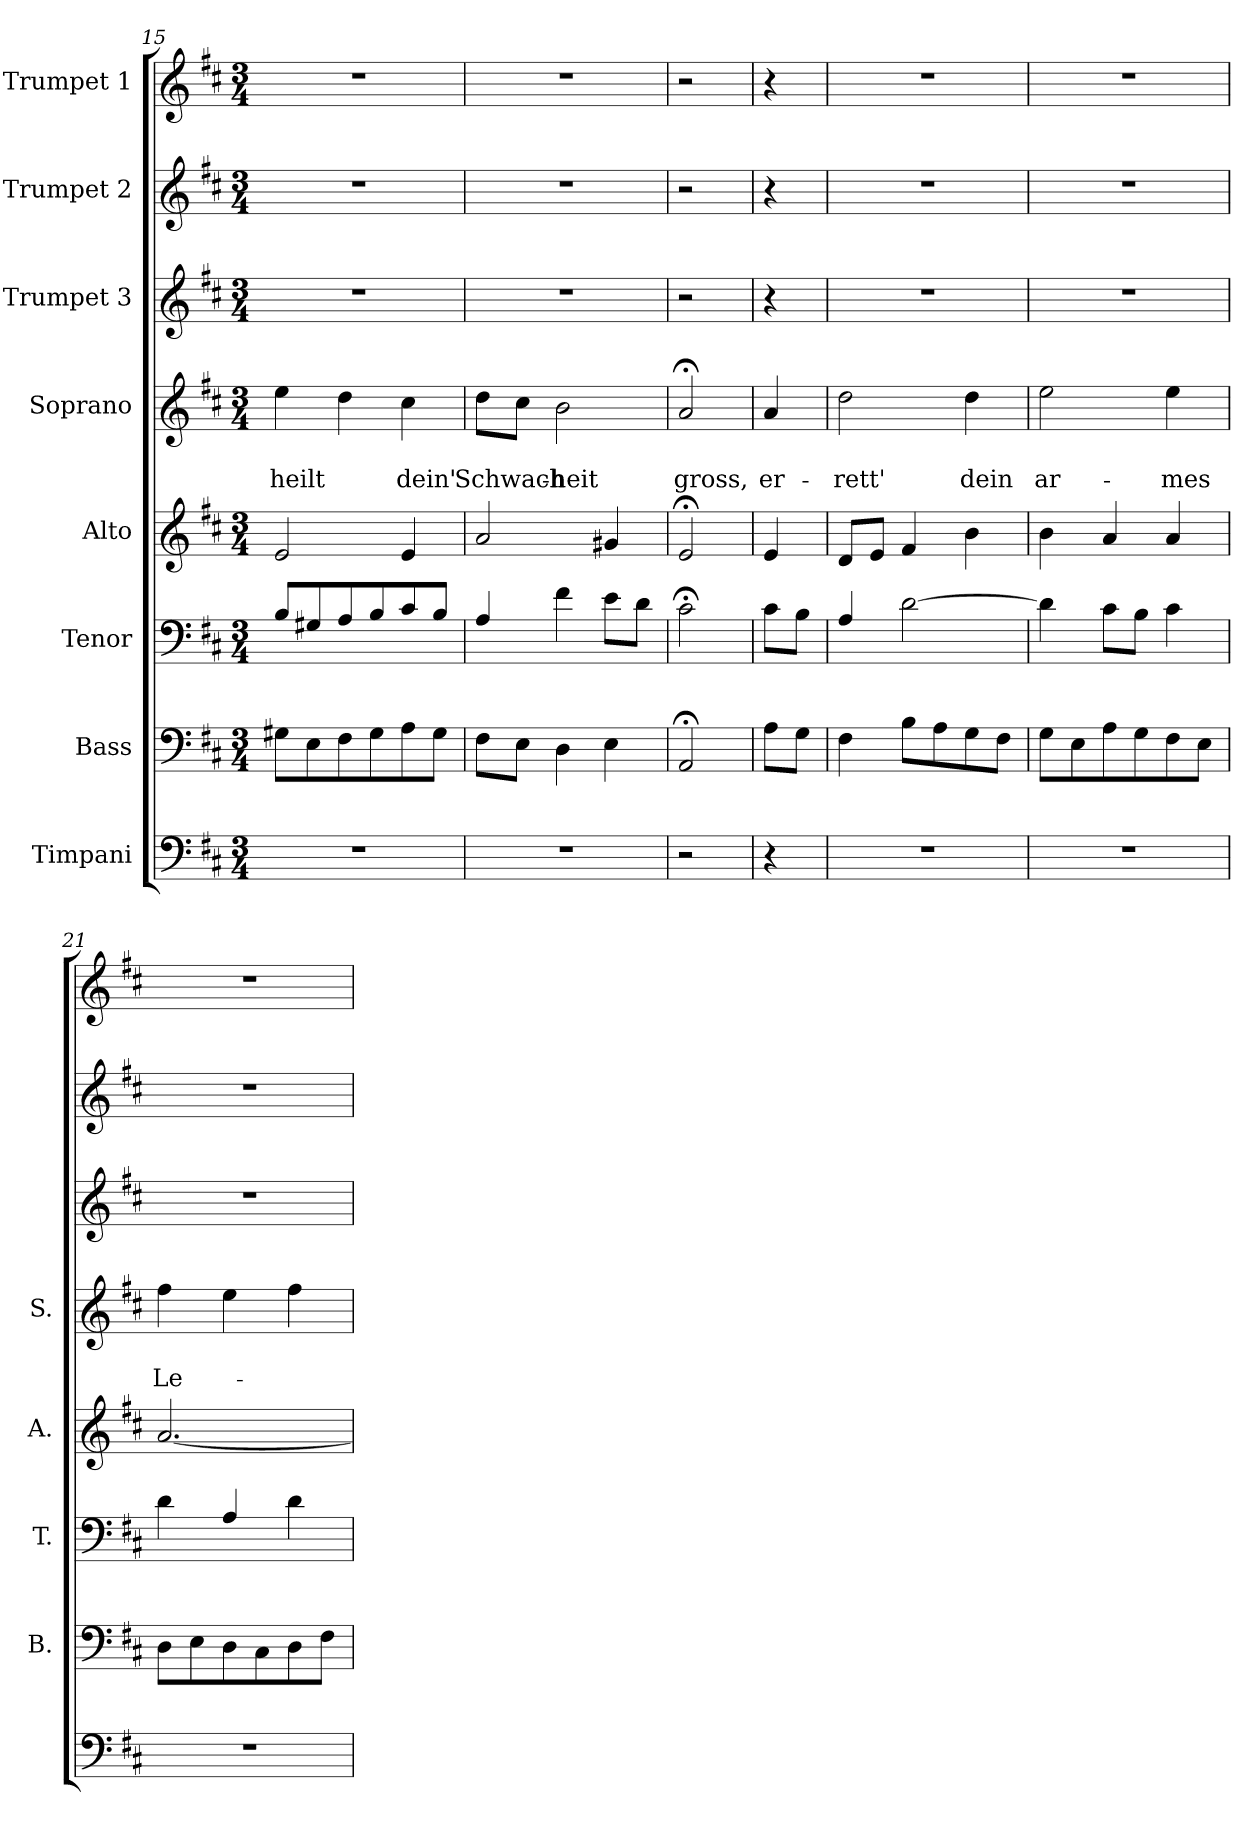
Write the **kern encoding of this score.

**kern	**kern	**kern	**kern	**kern	**text	**text	**kern	**kern	**kern
*part8	*part7	*part6	*part5	*part4	*part4	*part4	*part3	*part2	*part1
*staff8	*staff7	*staff6	*staff5	*staff4	*staff4	*staff4	*staff3	*staff2	*staff1
*I"Timpani	*I"Bass	*I"Tenor	*I"Alto	*I"Soprano	*	*	*I"Trumpet 3	*I"Trumpet 2	*I"Trumpet 1
*	*I'B.	*I'T.	*I'A.	*I'S.	*	*	*	*	*
*clefF4	*clefF4	*clefF4	*clefG2	*clefG2	*	*	*clefG2	*clefG2	*clefG2
*k[f#c#]	*k[f#c#]	*k[f#c#]	*k[f#c#]	*k[f#c#]	*	*	*k[f#c#]	*k[f#c#]	*k[f#c#]
*D:	*D:	*D:	*D:	*D:	*	*	*D:	*D:	*D:
*M3/4	*M3/4	*M3/4	*M3/4	*M3/4	*	*	*M3/4	*M3/4	*M3/4
=15	=15	=15	=15	=15	=15	=15	=15	=15	=15
!	!	!	!	!	!	!LO:LY:b	!	!	!
2.r	8G#X\L	8B/L	2e/	4ee\	.	heilt	2.r	2.r	2.r
.	8E\	8G#X/	.	.	.	.	.	.	.
.	8F#\	8A/	.	4dd\	.	.	.	.	.
.	8G#\	8B/	.	.	.	.	.	.	.
!	!	!	!	!	!	!LO:LY:b	!	!	!
.	8A\	8c#/	4e/	4cc#\	.	dein'	.	.	.
.	8G#\J	8B/J	.	.	.	.	.	.	.
=16	=16	=16	=16	=16	=16	=16	=16	=16	=16
!	!	!	!	!	!	!LO:LY:b	!	!	!
2.r	8F#\L	4A/	2a/	8dd\L	.	Schwach-	2.r	2.r	2.r
.	8E\J	.	.	8cc#\J	.	.	.	.	.
!	!	!	!	!	!	!LO:LY:b	!	!	!
.	4D\	4f#\	.	2b\	.	-heit	.	.	.
.	4E\	8e\L	4g#X/	.	.	.	.	.	.
.	.	8d\J	.	.	.	.	.	.	.
=17	=17	=17	=17	=17	=17	=17	=17	=17	=17
!	!	!	!	!	!	!LO:LY:b	!	!	!
2r	2AA;</	2c#;<\	2e;</	2a;</	.	gross,	2r	2r	2r
!!LO:PB:g=z
=18	=18	=18	=18	=18	=18	=18	=18	=18	=18
!	!	!	!	!	!	!LO:LY:b	!	!	!
4r	8A\L	8c#\L	4e/	4a/	.	er-	4r	4r	4r
.	8G\J	8B\J	.	.	.	.	.	.	.
=19	=19	=19	=19	=19	=19	=19	=19	=19	=19
!	!	!	!	!	!	!LO:LY:b	!	!	!
2.r	4F#\	4A/	8d/L	2dd\	.	-rett'	2.r	2.r	2.r
.	.	.	8e/J	.	.	.	.	.	.
.	8B\L	[2d\	4f#/	.	.	.	.	.	.
.	8A\	.	.	.	.	.	.	.	.
!	!	!	!	!	!	!LO:LY:b	!	!	!
.	8G\	.	4b\	4dd\	.	dein	.	.	.
.	8F#\J	.	.	.	.	.	.	.	.
=20	=20	=20	=20	=20	=20	=20	=20	=20	=20
!	!	!	!	!	!	!LO:LY:b	!	!	!
2.r	8G\L	4d\]	4b\	2ee\	.	ar-	2.r	2.r	2.r
.	8E\	.	.	.	.	.	.	.	.
.	8A\	8c#\L	4a/	.	.	.	.	.	.
.	8G\	8B\J	.	.	.	.	.	.	.
!	!	!	!	!	!	!LO:LY:b	!	!	!
.	8F#\	4c#\	4a/	4ee\	.	mes	.	.	.
.	8E\J	.	.	.	.	.	.	.	.
=21	=21	=21	=21	=21	=21	=21	=21	=21	=21
!	!	!	!	!	!	!LO:LY:b	!	!	!
2.r	8D\L	4d\	[2.a/	4ff#\	.	Le-	2.r	2.r	2.r
.	8E\	.	.	.	.	.	.	.	.
.	8D\	4A/	.	4ee\	.	.	.	.	.
.	8C#\	.	.	.	.	.	.	.	.
.	8D\	4d\	.	4ff#\	.	.	.	.	.
.	8F#\J	.	.	.	.	.	.	.	.
=	=	=	=	=	=	=	=	=	=
*-	*-	*-	*-	*-	*-	*-	*-	*-	*-
